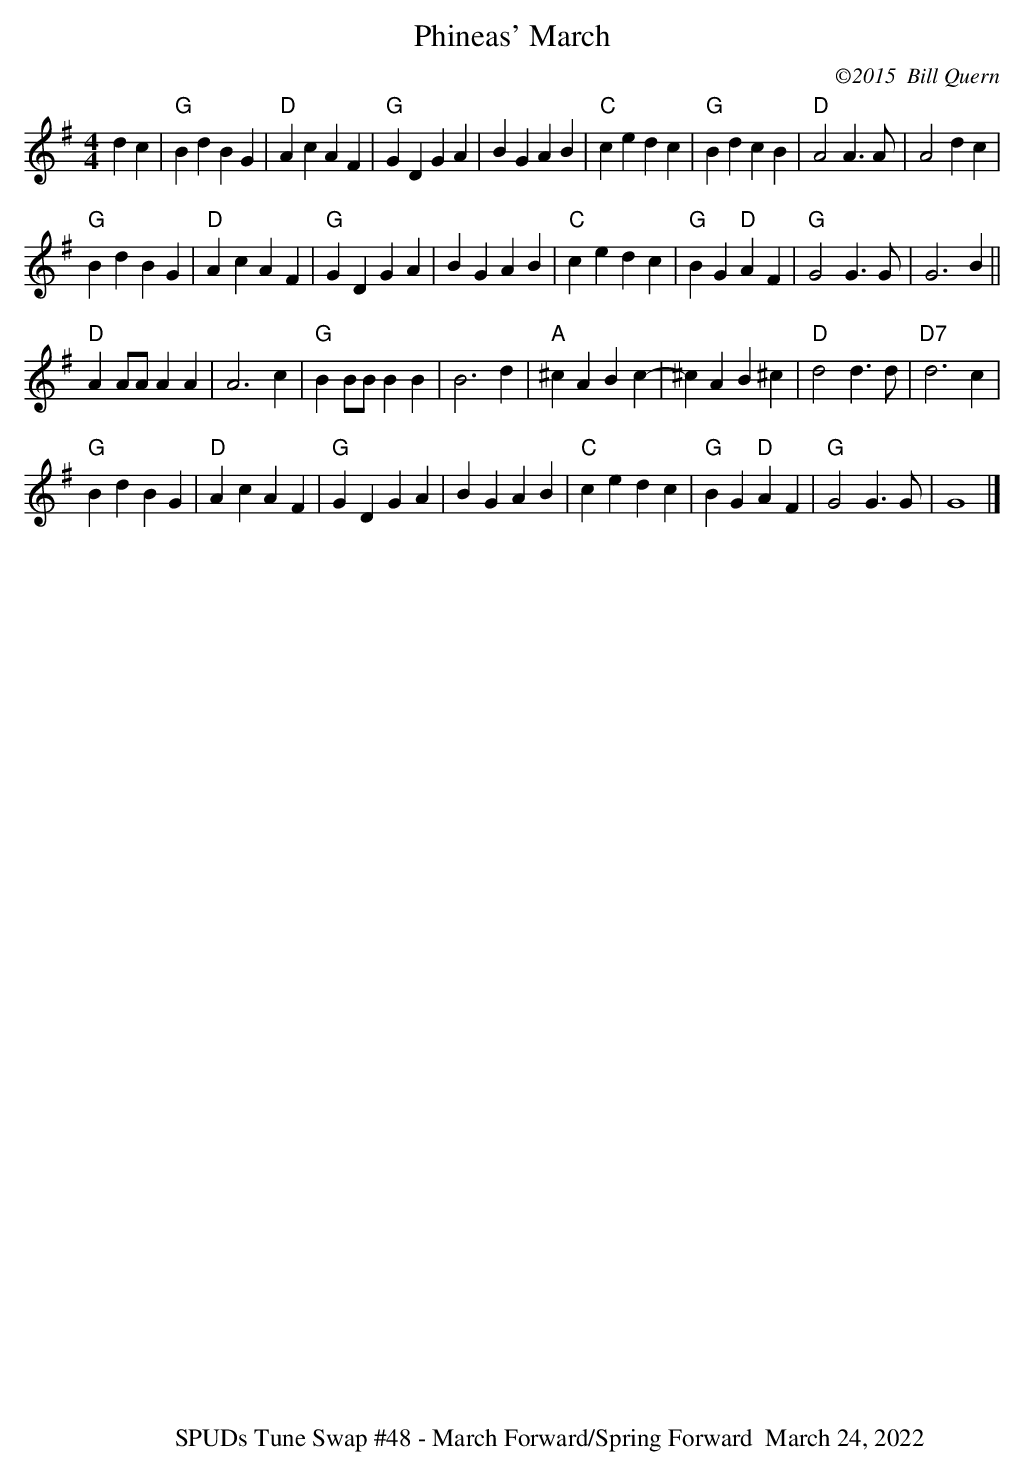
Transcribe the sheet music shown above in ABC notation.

X:1
T:Phineas' March
C:©2015  Bill Quern
M:4/4
L:1/8
K:G
d2c2|\
"G"B2d2B2G2|"D"A2c2A2F2|"G"G2D2G2A2|B2G2A2B2|"C"c2e2d2c2|"G"B2d2c2B2|"D"A4A3A|A4d2c2|
"G"B2d2B2G2|"D"A2c2A2F2|"G"G2D2G2A2|B2G2A2B2|"C"c2e2d2c2|"G"B2G2"D"A2F2|"G"G4G3G|G6B2||
"D"A2AAA2A2|A6c2|"G"B2BBB2B2|B6d2|"A"^c2A2B2c2|-^c2A2B2^c2|"D"d4d3d|"D7"d6c2|
"G"B2d2B2G2|"D"A2c2A2F2|"G"G2D2G2A2|B2G2A2B2|"C"c2e2d2c2|"G"B2G2"D"A2F2|"G"G4G3G|G8|]
